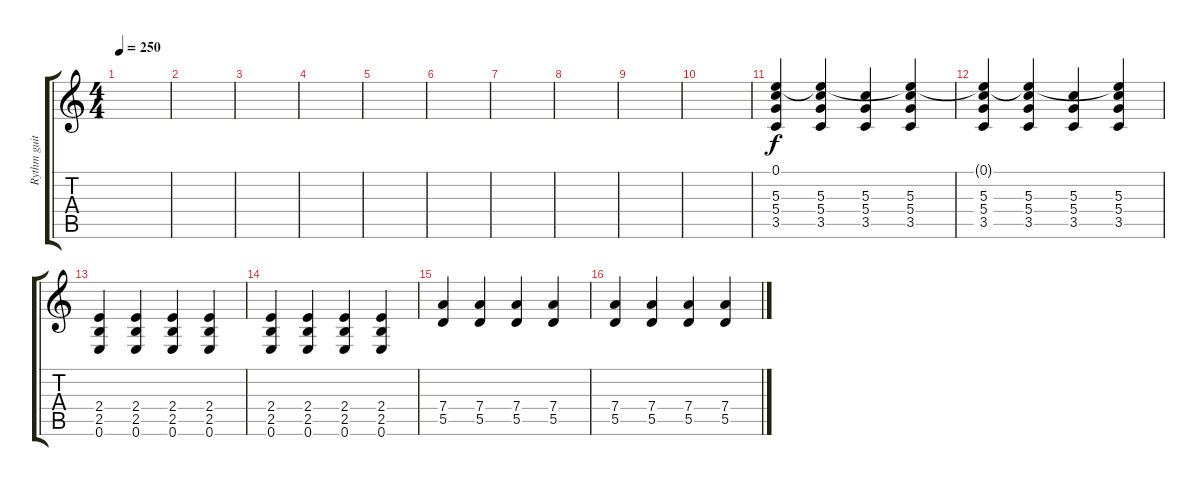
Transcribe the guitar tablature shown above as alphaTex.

\track ("Rythm guitar" "Rythm guit") {instrument distortionguitar}
\staff {score tabs}
\tuning (E4 B3 G3 D3 A2 E2) {hide}
\ts (4 4)
\tempo 250
\clef g2
\ks c
|
|
|
|
|
|
|
|
|
|
(0.1 5.3 5.4 3.5).4 (0.1{t} 5.3 5.4 3.5).4 (5.3 5.4 3.5).4 (0.1{t} 5.3 5.4 3.5).4 |
(0.1{t} 5.3 5.4 3.5).4 (0.1{t} 5.3 5.4 3.5).4 (5.3 5.4 3.5).4 (0.1{t} 5.3 5.4 3.5).4 |
(2.4 2.5 0.6).4 (2.4 2.5 0.6).4 (2.4 2.5 0.6).4 (2.4 2.5 0.6).4 |
(2.4 2.5 0.6).4 (2.4 2.5 0.6).4 (2.4 2.5 0.6).4 (2.4 2.5 0.6).4 |
(7.4 5.5).4 (7.4 5.5).4 (7.4 5.5).4 (7.4 5.5).4 |
(7.4 5.5).4 (7.4 5.5).4 (7.4 5.5).4 (7.4 5.5).4
